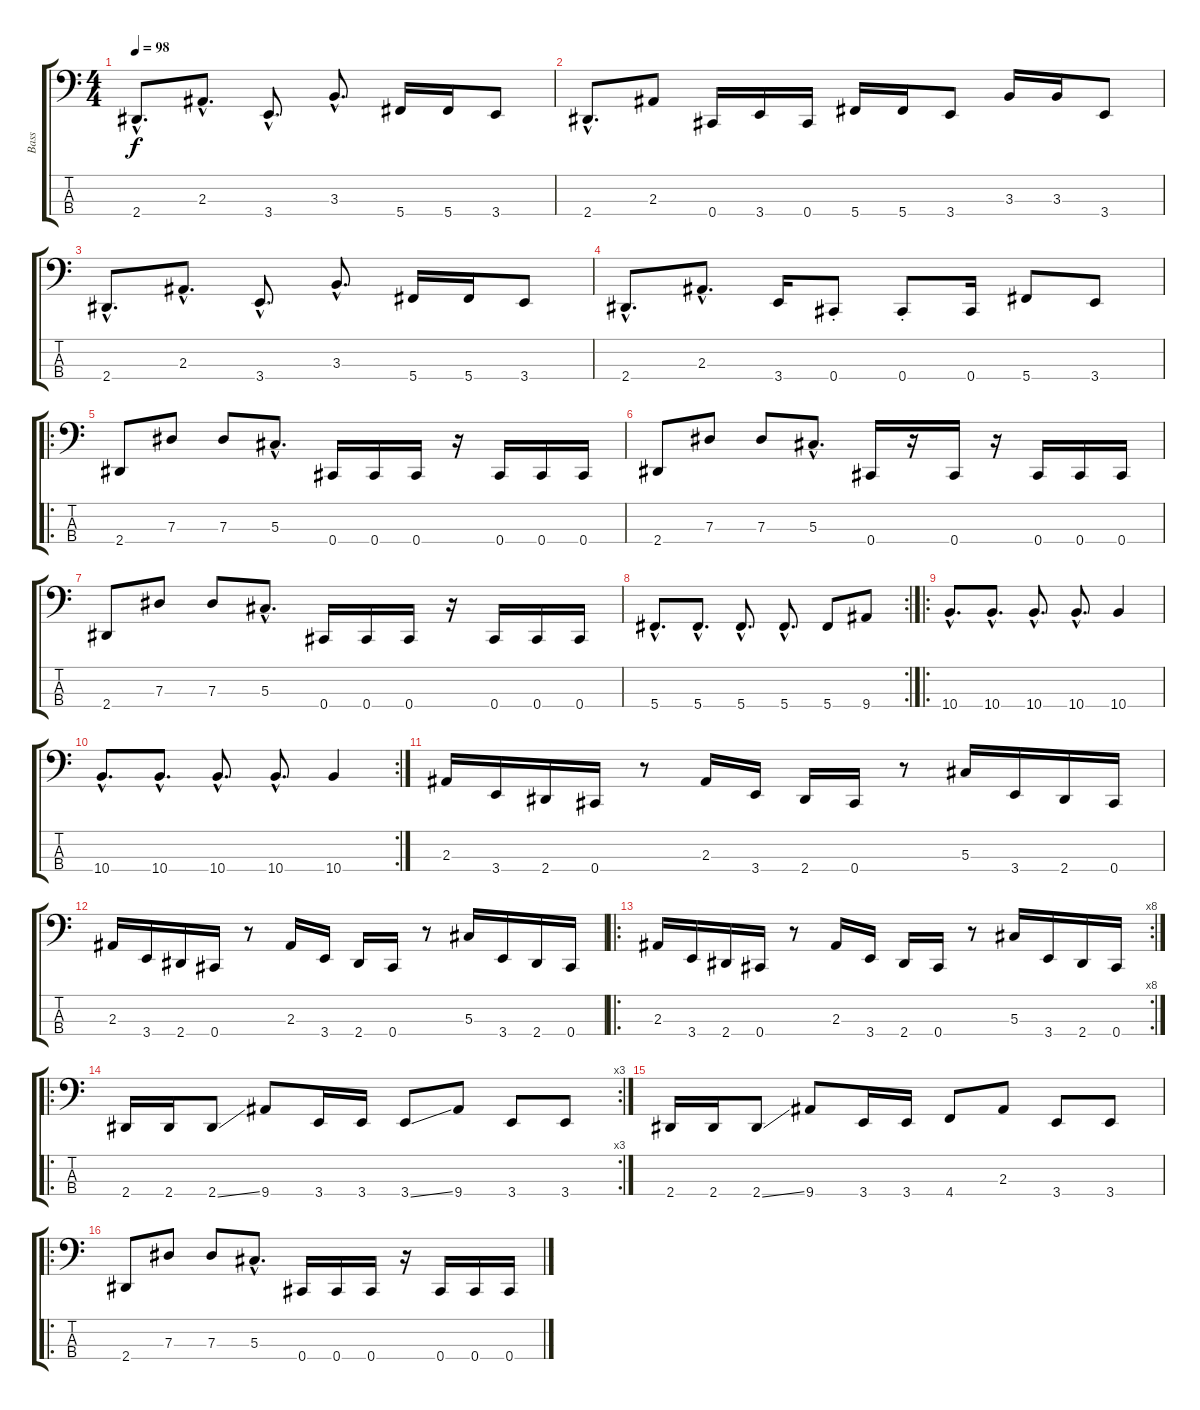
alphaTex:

\track ("Bass" "Bass") {instrument electricbasspick}
\staff {score tabs}
\tuning (Gb2 Db2 Ab1 Db1) {hide}
\ts (4 4)
\tempo 98
\clef f4
\ks c
2.4{hac}.8{d dy f} 2.3{hac}.8{d} 3.4{hac}.8{d} 3.3{hac}.8{d} 5.4.16 5.4.16 3.4.8 |
2.4{hac}.8{d} 2.3.8 0.4.16 3.4.16 0.4.16 5.4.16 5.4.16 3.4.8 3.3.16 3.3.16 3.4.8 |
2.4{hac}.8{d} 2.3{hac}.8{d} 3.4{hac}.8{d} 3.3{hac}.8{d} 5.4.16 5.4.16 3.4.8 |
2.4{hac}.8{d} 2.3{hac}.8{d} 3.4.16 0.4{st}.8 0.4{st}.8 0.4.16 5.4.8 3.4.8 |
\ro
2.4.8 7.3.8 7.3.8 5.3{hac}.8{d} 0.4.16 0.4.16 0.4.16 r.16 0.4.16 0.4.16 0.4.16 |
2.4.8 7.3.8 7.3.8 5.3{hac}.8{d} 0.4.16 r.16 0.4.16 r.16 0.4.16 0.4.16 0.4.16 |
2.4.8 7.3.8 7.3.8 5.3{hac}.8{d} 0.4.16 0.4.16 0.4.16 r.16 0.4.16 0.4.16 0.4.16 |
\rc 2
5.4{hac}.8{d} 5.4{hac}.8{d} 5.4{hac}.8{d} 5.4{hac}.8{d} 5.4.8 9.4.8 |
\ro
10.4{hac}.8{d} 10.4{hac}.8{d} 10.4{hac}.8{d} 10.4{hac}.8{d} 10.4.4 |
\rc 2
10.4{hac}.8{d} 10.4{hac}.8{d} 10.4{hac}.8{d} 10.4{hac}.8{d} 10.4.4 |
2.3.16 3.4.16 2.4.16 0.4.16 r.8 2.3.16 3.4.16 2.4.16 0.4.16 r.8 5.3.16 3.4.16 2.4.16 0.4.16 |
2.3.16 3.4.16 2.4.16 0.4.16 r.8 2.3.16 3.4.16 2.4.16 0.4.16 r.8 5.3.16 3.4.16 2.4.16 0.4.16 |
\ro
\rc 8
2.3.16 3.4.16 2.4.16 0.4.16 r.8 2.3.16 3.4.16 2.4.16 0.4.16 r.8 5.3.16 3.4.16 2.4.16 0.4.16 |
\ro
\rc 3
2.4.16 2.4.16 2.4{ss}.8 9.4.8 3.4.16 3.4.16 3.4{ss}.8 9.4.8 3.4.8 3.4.8 |
2.4.16 2.4.16 2.4{ss}.8 9.4.8 3.4.16 3.4.16 4.4.8 2.3.8 3.4.8 3.4.8 |
\ro
2.4.8 7.3.8 7.3.8 5.3{hac}.8{d} 0.4.16 0.4.16 0.4.16 r.16 0.4.16 0.4.16 0.4.16
